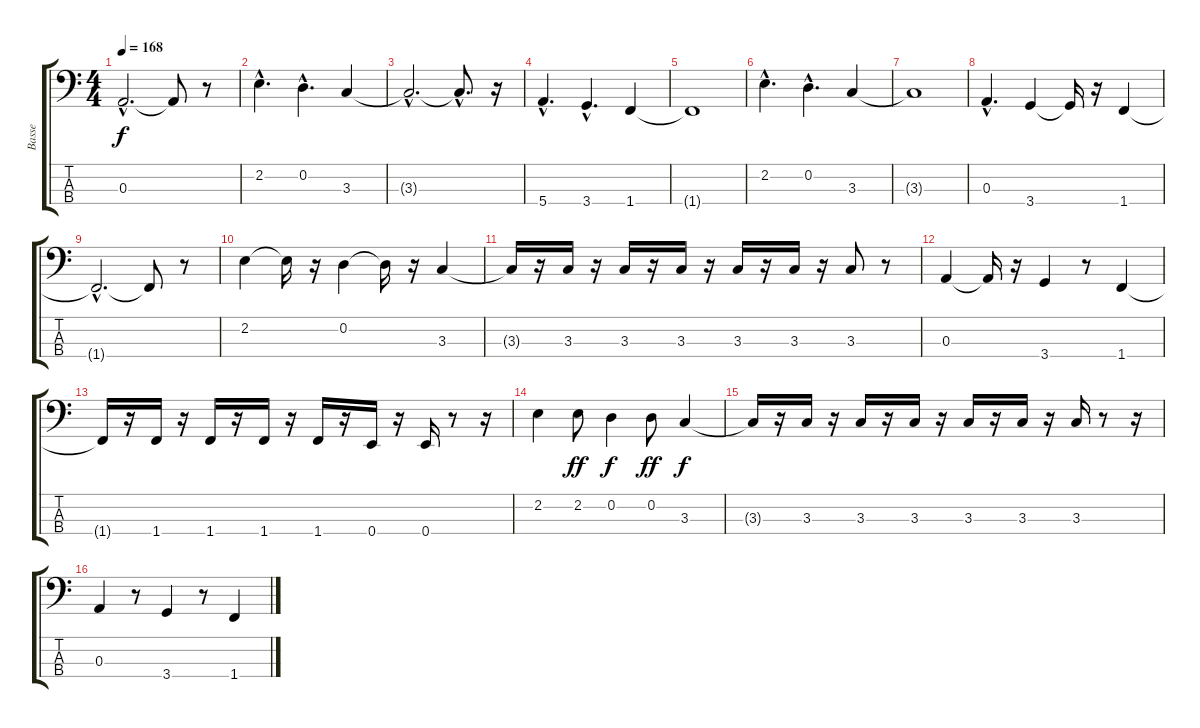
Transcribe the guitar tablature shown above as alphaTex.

\track ("Basse" "Basse") {instrument electricbassfinger}
\staff {score tabs}
\tuning (G2 D2 A1 E1) {hide}
\ts (4 4)
\tempo 168
\clef f4
\ks c
0.3{hac t}.2{d dy f} 0.3{t}.8 r.8 |
2.2{hac}.4{d} 0.2{hac}.4{d} 3.3.4 |
3.3{hac t}.2{d} 3.3{hac t}.8{d} r.16 |
5.4{hac}.4{d} 3.4{hac}.4{d} 1.4.4 |
1.4{t}.1 |
2.2{hac}.4{d} 0.2{hac}.4{d} 3.3.4 |
3.3{t}.1 |
0.3{hac}.4{d} 3.4.4 3.4{t}.16 r.16 1.4.4 |
1.4{hac t}.2{d} 1.4{t}.8 r.8 |
2.2.4 2.2{t}.16 r.16 0.2.4 0.2{t}.16 r.16 3.3.4 |
3.3{t}.16 r.16 3.3.16 r.16 3.3.16 r.16 3.3.16 r.16 3.3.16 r.16 3.3.16 r.16 3.3.8 r.8 |
0.3.4 0.3{t}.16 r.16 3.4.4 r.8 1.4.4 |
1.4{t}.16 r.16 1.4.16 r.16 1.4.16 r.16 1.4.16 r.16 1.4.16 r.16 0.4.16 r.16 0.4.16 r.8 r.16 |
2.2.4 2.2.8{dy ff} 0.2.4{dy f} 0.2.8{dy ff} 3.3.4{dy f} |
3.3{t}.16 r.16 3.3.16 r.16 3.3.16 r.16 3.3.16 r.16 3.3.16 r.16 3.3.16 r.16 3.3.16 r.8 r.16 |
0.3.4 r.8 3.4.4 r.8 1.4.4
